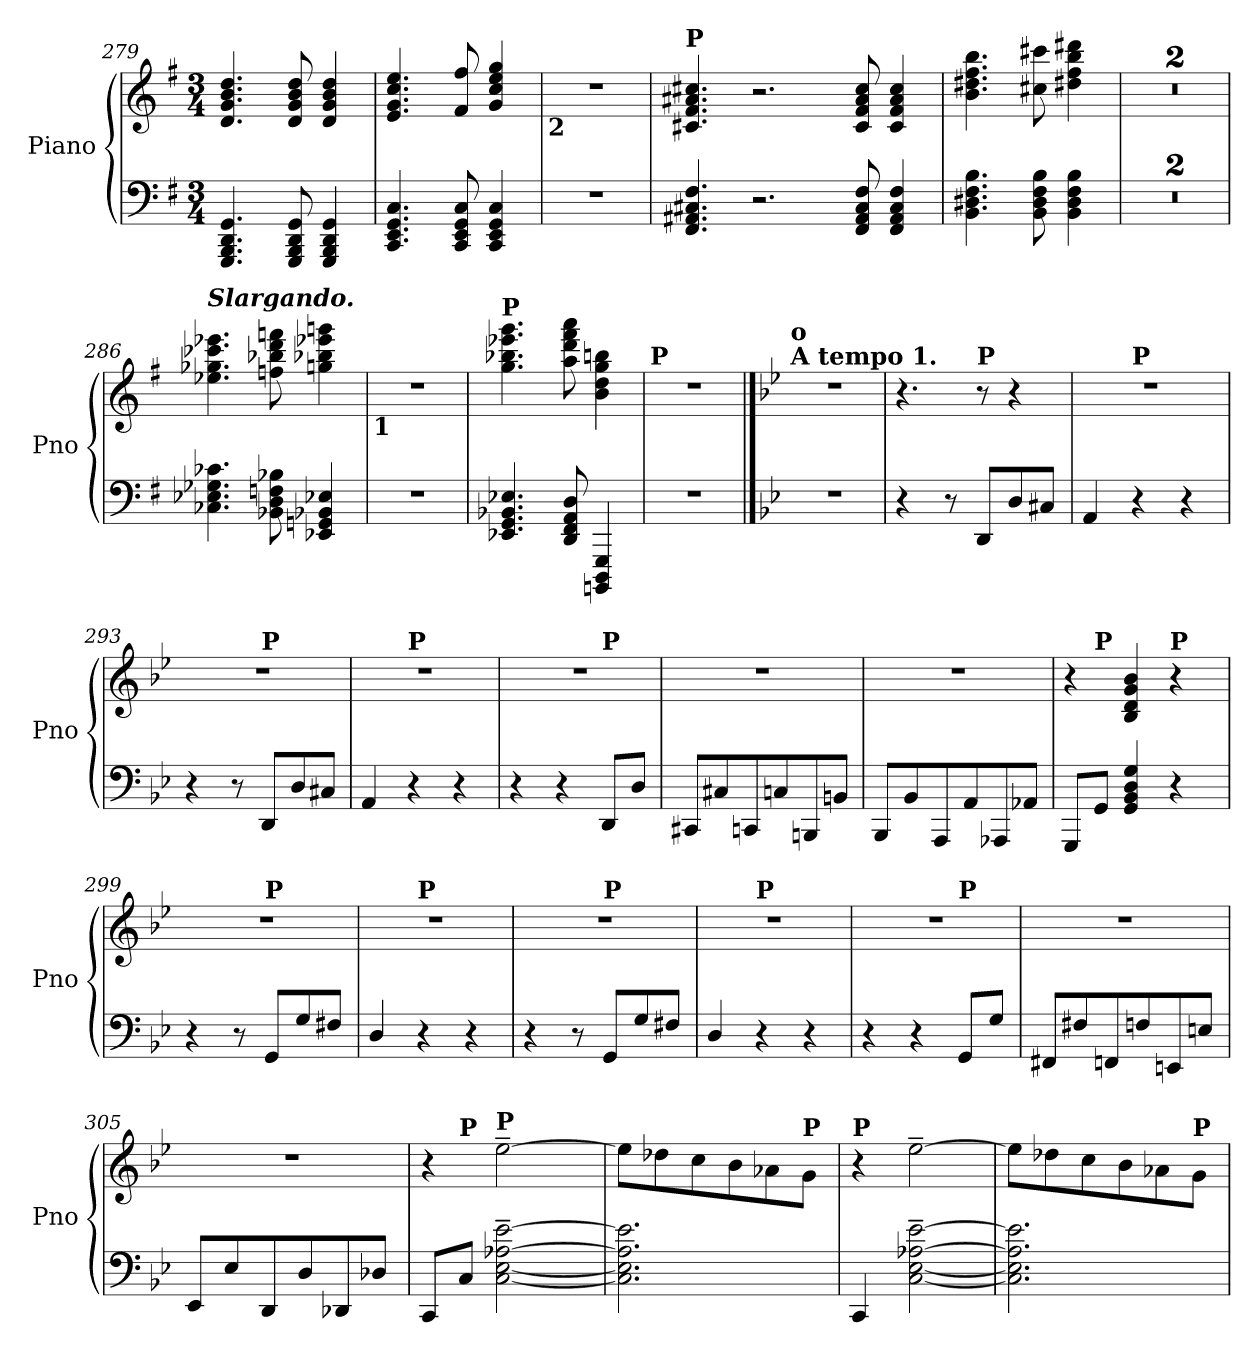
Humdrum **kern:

**kern	**kern
*part1	*part1
*staff2	*staff1
*I"Piano	*
*I'Pno	*
*clefF4	*clefG2
*k[f#]	*k[f#]
*M3/4	*M3/4
=279	=279
4.GGG/ 4.BBB/ 4.DD/ 4.GG/	4.d/ 4.g/ 4.b/ 4.dd/
8GGG/ 8BBB/ 8DD/ 8GG/	8d/ 8g/ 8b/ 8dd/
4GGG/ 4BBB/ 4DD/ 4GG/	4d/ 4g/ 4b/ 4dd/
!!LO:LB:g=z
=280	=280
4.CC/ 4.EE/ 4.GG/ 4.C/	4.e/ 4.g/ 4.cc/ 4.ee/
8CC/ 8EE/ 8GG/ 8C/	8f#/ 8ff#/
4CC/ 4EE/ 4GG/ 4C/	4g/ 4cc/ 4ee/ 4gg/
=281	=281
!	!LO:TX:b:B:t=2
2.r	2.r
=282	=282
!	!LO:TX:a:B:t=P
4.FF#/ 4.AA#X/ 4.C#X/ 4.F#/	4.c#X/ 4.f#/ 4.a#X/ 4.cc#X/
2.r	2.r
8FF#/ 8AA#/ 8C#/ 8F#/	8c#/ 8f#/ 8a#/ 8cc#/
4FF#/ 4AA#/ 4C#/ 4F#/	4c#/ 4f#/ 4a#/ 4cc#/
=283	=283
4.BB\ 4.D#X\ 4.F#\ 4.B\	4.b\ 4.dd#X\ 4.ff#\ 4.bb\
8BB\ 8D#\ 8F#\ 8B\	8cc#X\ 8ccc#X\
4BB\ 4D#\ 4F#\ 4B\	4dd#X\ 4ff#\ 4bb\ 4ddd#X\
=284	=284
2.r	2.r
=285	=285
2.r	2.r
=286	=286
!	!LO:TX:a:Bi:t=Slargando.
4.C-X\ 4.E-X\ 4.G-X\ 4.c-X\	4.ee-X\ 4.gg-X\ 4.ccc-X\ 4.eee-X\
8BB-X\ 8D\ 8Fn\ 8B-X\	8ffn\ 8bb-X\ 8ddd\ 8fffn\
4EE-X/ 4GGn/ 4BB-X/ 4E-X/	4ggn\ 4bb-X\ 4eee-X\ 4gggn\
=287	=287
!	!LO:TX:b:B:t=1
2.r	2.r
!!LO:PB:g=z
=288	=288
!	!LO:TX:a:B:t=P
4.EE-X/ 4.GG/ 4.BB-X/ 4.E-X/	4.gg\ 4.bb-X\ 4.eee-X\ 4.ggg\
8DD/ 8FF#/ 8AA/ 8D/	8aa\ 8ddd\ 8fff#\ 8aaa\
4BBBBn/ 4DDD/ 4GGG/	4b\ 4dd\ 4gg\ 4bbn\
=289	=289
!	!LO:TX:a:B:t=P
2.r	2.r
==290	==290
*k[b-e-]	*k[b-e-]
!	!LO:TX:a:B:t=A tempo 1.
!	!LO:TX:a:B:t=o
2.r	2.r
=291	=291
4r	4.r
8r	.
!	!LO:TX:a:B:t=P
8DD/L	8r
8D/	4r
8C#X/J	.
=292	=292
*	*^
4AA/	2.r	4ryy
!	!	!LO:TX:a:B:t=P
4r	.	2ryy
4r	.	.
=293	=293	=293
4r	2.r	4.ryy
8r	.	.
!	!	!LO:TX:a:B:t=P
8DD/L	.	4.ryy
8D/	.	.
8C#X/J	.	.
=294	=294	=294
4AA/	2.r	4ryy
!	!	!LO:TX:a:B:t=P
4r	.	2ryy
4r	.	.
!!LO:LB:g=z	!!
=295	=295	=295
4r	2.r	2ryy
4r	.	.
!	!	!LO:TX:a:B:t=P
8DD/L	.	4ryy
8D/J	.	.
*	*v	*v
=296	=296
8CC#X/L	2.r
8C#X/	.
8CCn/	.
8Cn/	.
8BBBn/	.
8BBn/J	.
=297	=297
8BBB-/L	2.r
8BB-/	.
8AAA/	.
8AA/	.
8AAA-X/	.
8AA-X/J	.
=298	=298
*	*^
8GGG/L	4r	8ryy
!	!	!LO:TX:a:B:t=P
8GG/J	.	2ryy
4GG/ 4BB-/ 4D/ 4G/	4B-/ 4d/ 4g/ 4b-/	.
!	!LO:TX:a:B:t=P	!
4r	4r	.
.	.	8ryy
=299	=299	=299
4r	2.r	4.ryy
8r	.	.
!	!	!LO:TX:a:B:t=P
8GG/L	.	4.ryy
8G/	.	.
8F#X/J	.	.
=300	=300	=300
4D/	2.r	4ryy
!	!	!LO:TX:a:B:t=P
4r	.	2ryy
4r	.	.
!!LO:LB:g=z	!!
=301	=301	=301
4r	2.r	4.ryy
8r	.	.
!	!	!LO:TX:a:B:t=P
8GG/L	.	4.ryy
8G/	.	.
8F#X/J	.	.
=302	=302	=302
4D/	2.r	4ryy
!	!	!LO:TX:a:B:t=P
4r	.	2ryy
4r	.	.
=303	=303	=303
4r	2.r	2ryy
4r	.	.
!	!	!LO:TX:a:B:t=P
8GG/L	.	4ryy
8G/J	.	.
*	*v	*v
=304	=304
8FF#X/L	2.r
8F#X/	.
8FFn/	.
8Fn/	.
8EEn/	.
8En/J	.
=305	=305
8EE-/L	2.r
8E-/	.
8DD/	.
8D/	.
8DD-X/	.
8D-X/J	.
=306	=306
*	*^
8CC/L	4r	8ryy
!	!	!LO:TX:a:B:t=P
8C/J	.	2ryy
!	!LO:TX:a:B:t=P	!
[2C\~ [2E-\~ [2A-X\~ [2e-\~	[2ee-~\	.
.	.	8ryy
*	*v	*v
!!LO:LB:g=z
=307	=307
2.C\] 2.E-\] 2.A-\] 2.e-\]	8ee-\L]
.	8dd-X\
.	8cc\
.	8b-\
.	8a-X\
!	!LO:TX:a:B:t=P
.	8g\J
=308	=308
!	!LO:TX:a:B:t=P
4CC/	4r
[2C\~ [2E-\~ [2A-X\~ [2e-\~	[2ee-~\
=309	=309
2.C\] 2.E-\] 2.A-\] 2.e-\]	8ee-\L]
.	8dd-X\
.	8cc\
.	8b-\
.	8a-X\
!	!LO:TX:a:B:t=P
.	8g\J
=	=
*-	*-
